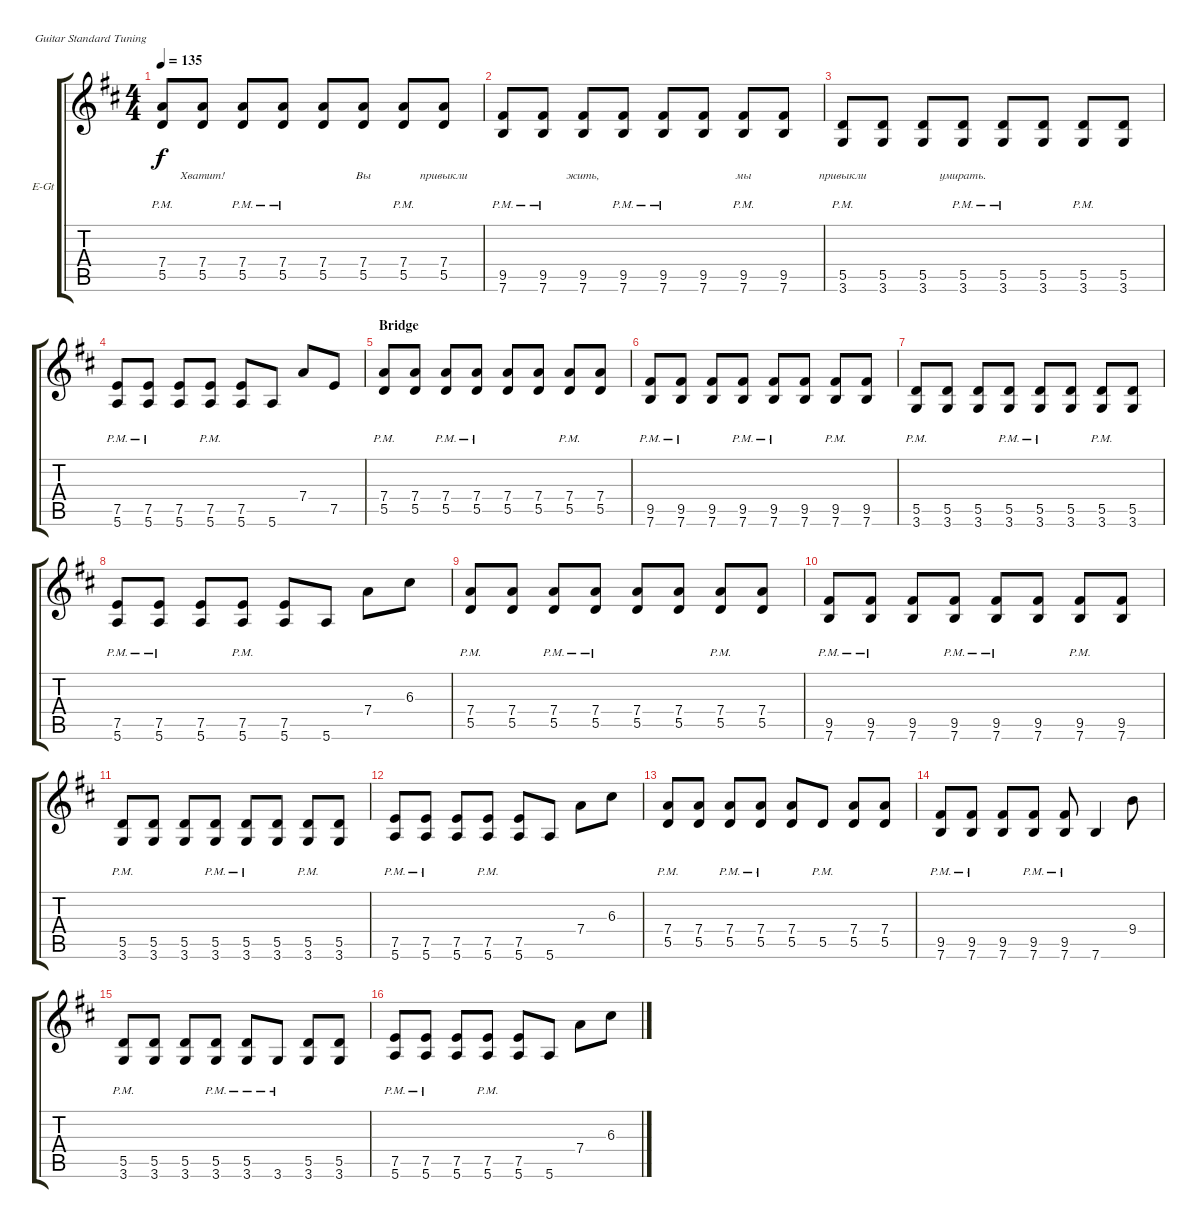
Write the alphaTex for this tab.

\defaultSystemsLayout 4
\bracketExtendMode groupsimilarinstruments
\firstSystemTrackNameOrientation horizontal
\otherSystemsTrackNameOrientation horizontal
\track ("Electric Guitar" "E-Gt") {instrument distortionguitar}
\staff {score tabs}
\tuning (E4 B3 G3 D3 A2 E2)
\ts (4 4)
\tempo 135
\clef g2
\scale
0.960908
\ks d
(5.5{pm} 7.4).8{lyrics (0 "") lyrics (1 "") lyrics (2 "") lyrics (3 "") lyrics (4 "") dy f} (5.5 7.4).8{lyrics (0 "Хватит!") lyrics (1 "") lyrics (2 "") lyrics (3 "") lyrics (4 "")} (5.5{pm} 7.4).8{lyrics (0 "") lyrics (1 "") lyrics (2 "") lyrics (3 "") lyrics (4 "")} (5.5{pm} 7.4).8{lyrics (0 "") lyrics (1 "") lyrics (2 "") lyrics (3 "") lyrics (4 "")} (5.5 7.4).8{lyrics (0 "") lyrics (1 "") lyrics (2 "") lyrics (3 "") lyrics (4 "")} (5.5 7.4).8{lyrics (0 "Вы") lyrics (1 "") lyrics (2 "") lyrics (3 "") lyrics (4 "")} (5.5{pm} 7.4).8{lyrics (0 "") lyrics (1 "") lyrics (2 "") lyrics (3 "") lyrics (4 "")} (5.5 7.4).8{lyrics (0 "привыкли") lyrics (1 "") lyrics (2 "") lyrics (3 "") lyrics (4 "")} |
\scale
1.07818 (7.6{pm} 9.5).8{lyrics (0 "") lyrics (1 "") lyrics (2 "") lyrics (3 "") lyrics (4 "")} (7.6{pm} 9.5).8{lyrics (0 "") lyrics (1 "") lyrics (2 "") lyrics (3 "") lyrics (4 "")} (7.6 9.5).8{lyrics (0 "жить,") lyrics (1 "") lyrics (2 "") lyrics (3 "") lyrics (4 "")} (7.6{pm} 9.5).8{lyrics (0 "") lyrics (1 "") lyrics (2 "") lyrics (3 "") lyrics (4 "")} (7.6{pm} 9.5).8{lyrics (0 "") lyrics (1 "") lyrics (2 "") lyrics (3 "") lyrics (4 "")} (7.6 9.5).8{lyrics (0 "") lyrics (1 "") lyrics (2 "") lyrics (3 "") lyrics (4 "")} (7.6{pm} 9.5).8{lyrics (0 "мы") lyrics (1 "") lyrics (2 "") lyrics (3 "") lyrics (4 "")} (7.6 9.5).8{lyrics (0 "") lyrics (1 "") lyrics (2 "") lyrics (3 "") lyrics (4 "")} |
\scale
0.960908 (3.6{pm} 5.5).8{lyrics (0 "привыкли") lyrics (1 "") lyrics (2 "") lyrics (3 "") lyrics (4 "")} (3.6 5.5).8{lyrics (0 "") lyrics (1 "") lyrics (2 "") lyrics (3 "") lyrics (4 "")} (3.6 5.5).8{lyrics (0 "") lyrics (1 "") lyrics (2 "") lyrics (3 "") lyrics (4 "")} (3.6{pm} 5.5).8{lyrics (0 "умирать.") lyrics (1 "") lyrics (2 "") lyrics (3 "") lyrics (4 "")} (3.6{pm} 5.5).8{lyrics (0 "") lyrics (1 "") lyrics (2 "") lyrics (3 "") lyrics (4 "")} (3.6 5.5).8{lyrics (0 "") lyrics (1 "") lyrics (2 "") lyrics (3 "") lyrics (4 "")} (3.6{pm} 5.5).8{lyrics (0 "") lyrics (1 "") lyrics (2 "") lyrics (3 "") lyrics (4 "")} (3.6 5.5).8{lyrics (0 "") lyrics (1 "") lyrics (2 "") lyrics (3 "") lyrics (4 "")} |
\scale
0.960908 (5.6{pm} 7.5).8{lyrics (0 "") lyrics (1 "") lyrics (2 "") lyrics (3 "") lyrics (4 "")} (5.6{pm} 7.5).8{lyrics (0 "") lyrics (1 "") lyrics (2 "") lyrics (3 "") lyrics (4 "")} (5.6 7.5).8{lyrics (0 "") lyrics (1 "") lyrics (2 "") lyrics (3 "") lyrics (4 "")} (5.6{pm} 7.5).8{lyrics (0 "") lyrics (1 "") lyrics (2 "") lyrics (3 "") lyrics (4 "")} (5.6 7.5).8{lyrics (0 "") lyrics (1 "") lyrics (2 "") lyrics (3 "") lyrics (4 "")} 5.6.8{lyrics (0 "") lyrics (1 "") lyrics (2 "") lyrics (3 "") lyrics (4 "")} 7.4.8{lyrics (0 "") lyrics (1 "") lyrics (2 "") lyrics (3 "") lyrics (4 "")} 7.5.8{lyrics (0 "") lyrics (1 "") lyrics (2 "") lyrics (3 "") lyrics (4 "")} |
\section ("" "Bridge")
\scale
1.07818 (5.5{pm} 7.4).8{lyrics (0 "") lyrics (1 "") lyrics (2 "") lyrics (3 "") lyrics (4 "")} (5.5 7.4).8{lyrics (0 "") lyrics (1 "") lyrics (2 "") lyrics (3 "") lyrics (4 "")} (5.5{pm} 7.4).8{lyrics (0 "") lyrics (1 "") lyrics (2 "") lyrics (3 "") lyrics (4 "")} (5.5{pm} 7.4).8{lyrics (0 "") lyrics (1 "") lyrics (2 "") lyrics (3 "") lyrics (4 "")} (5.5 7.4).8{lyrics (0 "") lyrics (1 "") lyrics (2 "") lyrics (3 "") lyrics (4 "")} (5.5 7.4).8{lyrics (0 "") lyrics (1 "") lyrics (2 "") lyrics (3 "") lyrics (4 "")} (5.5{pm} 7.4).8{lyrics (0 "") lyrics (1 "") lyrics (2 "") lyrics (3 "") lyrics (4 "")} (5.5 7.4).8{lyrics (0 "") lyrics (1 "") lyrics (2 "") lyrics (3 "") lyrics (4 "")} |
\scale
0.960908 (7.6{pm} 9.5).8{lyrics (0 "") lyrics (1 "") lyrics (2 "") lyrics (3 "") lyrics (4 "")} (7.6{pm} 9.5).8{lyrics (0 "") lyrics (1 "") lyrics (2 "") lyrics (3 "") lyrics (4 "")} (7.6 9.5).8{lyrics (0 "") lyrics (1 "") lyrics (2 "") lyrics (3 "") lyrics (4 "")} (7.6{pm} 9.5).8{lyrics (0 "") lyrics (1 "") lyrics (2 "") lyrics (3 "") lyrics (4 "")} (7.6{pm} 9.5).8{lyrics (0 "") lyrics (1 "") lyrics (2 "") lyrics (3 "") lyrics (4 "")} (7.6 9.5).8{lyrics (0 "") lyrics (1 "") lyrics (2 "") lyrics (3 "") lyrics (4 "")} (7.6{pm} 9.5).8{lyrics (0 "") lyrics (1 "") lyrics (2 "") lyrics (3 "") lyrics (4 "")} (7.6 9.5).8{lyrics (0 "") lyrics (1 "") lyrics (2 "") lyrics (3 "") lyrics (4 "")} |
\scale
0.960908 (3.6{pm} 5.5).8{lyrics (0 "") lyrics (1 "") lyrics (2 "") lyrics (3 "") lyrics (4 "")} (3.6 5.5).8{lyrics (0 "") lyrics (1 "") lyrics (2 "") lyrics (3 "") lyrics (4 "")} (3.6 5.5).8{lyrics (0 "") lyrics (1 "") lyrics (2 "") lyrics (3 "") lyrics (4 "")} (3.6{pm} 5.5).8{lyrics (0 "") lyrics (1 "") lyrics (2 "") lyrics (3 "") lyrics (4 "")} (3.6{pm} 5.5).8{lyrics (0 "") lyrics (1 "") lyrics (2 "") lyrics (3 "") lyrics (4 "")} (3.6 5.5).8{lyrics (0 "") lyrics (1 "") lyrics (2 "") lyrics (3 "") lyrics (4 "")} (3.6{pm} 5.5).8{lyrics (0 "") lyrics (1 "") lyrics (2 "") lyrics (3 "") lyrics (4 "")} (3.6 5.5).8{lyrics (0 "") lyrics (1 "") lyrics (2 "") lyrics (3 "") lyrics (4 "")} |
\scale
1.07818 (5.6{pm} 7.5).8{lyrics (0 "") lyrics (1 "") lyrics (2 "") lyrics (3 "") lyrics (4 "")} (5.6{pm} 7.5).8{lyrics (0 "") lyrics (1 "") lyrics (2 "") lyrics (3 "") lyrics (4 "")} (5.6 7.5).8{lyrics (0 "") lyrics (1 "") lyrics (2 "") lyrics (3 "") lyrics (4 "")} (5.6{pm} 7.5).8{lyrics (0 "") lyrics (1 "") lyrics (2 "") lyrics (3 "") lyrics (4 "")} (5.6 7.5).8{lyrics (0 "") lyrics (1 "") lyrics (2 "") lyrics (3 "") lyrics (4 "")} 5.6.8{lyrics (0 "") lyrics (1 "") lyrics (2 "") lyrics (3 "") lyrics (4 "")} 7.4.8{lyrics (0 "") lyrics (1 "") lyrics (2 "") lyrics (3 "") lyrics (4 "")} 6.3.8{lyrics (0 "") lyrics (1 "") lyrics (2 "") lyrics (3 "") lyrics (4 "")} |
\scale
0.960908 (5.5{pm} 7.4).8{lyrics (0 "") lyrics (1 "") lyrics (2 "") lyrics (3 "") lyrics (4 "")} (5.5 7.4).8{lyrics (0 "") lyrics (1 "") lyrics (2 "") lyrics (3 "") lyrics (4 "")} (5.5{pm} 7.4).8{lyrics (0 "") lyrics (1 "") lyrics (2 "") lyrics (3 "") lyrics (4 "")} (5.5{pm} 7.4).8{lyrics (0 "") lyrics (1 "") lyrics (2 "") lyrics (3 "") lyrics (4 "")} (5.5 7.4).8{lyrics (0 "") lyrics (1 "") lyrics (2 "") lyrics (3 "") lyrics (4 "")} (5.5 7.4).8{lyrics (0 "") lyrics (1 "") lyrics (2 "") lyrics (3 "") lyrics (4 "")} (5.5{pm} 7.4).8{lyrics (0 "") lyrics (1 "") lyrics (2 "") lyrics (3 "") lyrics (4 "")} (5.5 7.4).8{lyrics (0 "") lyrics (1 "") lyrics (2 "") lyrics (3 "") lyrics (4 "")} |
\scale
0.960908 (7.6{pm} 9.5).8{lyrics (0 "") lyrics (1 "") lyrics (2 "") lyrics (3 "") lyrics (4 "")} (7.6{pm} 9.5).8{lyrics (0 "") lyrics (1 "") lyrics (2 "") lyrics (3 "") lyrics (4 "")} (7.6 9.5).8{lyrics (0 "") lyrics (1 "") lyrics (2 "") lyrics (3 "") lyrics (4 "")} (7.6{pm} 9.5).8{lyrics (0 "") lyrics (1 "") lyrics (2 "") lyrics (3 "") lyrics (4 "")} (7.6{pm} 9.5).8{lyrics (0 "") lyrics (1 "") lyrics (2 "") lyrics (3 "") lyrics (4 "")} (7.6 9.5).8{lyrics (0 "") lyrics (1 "") lyrics (2 "") lyrics (3 "") lyrics (4 "")} (7.6{pm} 9.5).8{lyrics (0 "") lyrics (1 "") lyrics (2 "") lyrics (3 "") lyrics (4 "")} (7.6 9.5).8{lyrics (0 "") lyrics (1 "") lyrics (2 "") lyrics (3 "") lyrics (4 "")} |
\scale
1.07818 (3.6{pm} 5.5).8{lyrics (0 "") lyrics (1 "") lyrics (2 "") lyrics (3 "") lyrics (4 "")} (3.6 5.5).8{lyrics (0 "") lyrics (1 "") lyrics (2 "") lyrics (3 "") lyrics (4 "")} (3.6 5.5).8{lyrics (0 "") lyrics (1 "") lyrics (2 "") lyrics (3 "") lyrics (4 "")} (3.6{pm} 5.5).8{lyrics (0 "") lyrics (1 "") lyrics (2 "") lyrics (3 "") lyrics (4 "")} (3.6{pm} 5.5).8{lyrics (0 "") lyrics (1 "") lyrics (2 "") lyrics (3 "") lyrics (4 "")} (3.6 5.5).8{lyrics (0 "") lyrics (1 "") lyrics (2 "") lyrics (3 "") lyrics (4 "")} (3.6{pm} 5.5).8{lyrics (0 "") lyrics (1 "") lyrics (2 "") lyrics (3 "") lyrics (4 "")} (3.6 5.5).8{lyrics (0 "") lyrics (1 "") lyrics (2 "") lyrics (3 "") lyrics (4 "")} |
\scale
0.960908 (5.6{pm} 7.5).8{lyrics (0 "") lyrics (1 "") lyrics (2 "") lyrics (3 "") lyrics (4 "")} (5.6{pm} 7.5).8{lyrics (0 "") lyrics (1 "") lyrics (2 "") lyrics (3 "") lyrics (4 "")} (5.6 7.5).8{lyrics (0 "") lyrics (1 "") lyrics (2 "") lyrics (3 "") lyrics (4 "")} (5.6{pm} 7.5).8{lyrics (0 "") lyrics (1 "") lyrics (2 "") lyrics (3 "") lyrics (4 "")} (5.6 7.5).8{lyrics (0 "") lyrics (1 "") lyrics (2 "") lyrics (3 "") lyrics (4 "")} 5.6.8{lyrics (0 "") lyrics (1 "") lyrics (2 "") lyrics (3 "") lyrics (4 "")} 7.4.8{lyrics (0 "") lyrics (1 "") lyrics (2 "") lyrics (3 "") lyrics (4 "")} 6.3.8{lyrics (0 "") lyrics (1 "") lyrics (2 "") lyrics (3 "") lyrics (4 "")} |
\scale
0.960908 (5.5{pm} 7.4).8{lyrics (0 "") lyrics (1 "") lyrics (2 "") lyrics (3 "") lyrics (4 "")} (5.5 7.4).8{lyrics (0 "") lyrics (1 "") lyrics (2 "") lyrics (3 "") lyrics (4 "")} (5.5{pm} 7.4).8{lyrics (0 "") lyrics (1 "") lyrics (2 "") lyrics (3 "") lyrics (4 "")} (5.5{pm} 7.4).8{lyrics (0 "") lyrics (1 "") lyrics (2 "") lyrics (3 "") lyrics (4 "")} (5.5 7.4).8{lyrics (0 "") lyrics (1 "") lyrics (2 "") lyrics (3 "") lyrics (4 "")} 5.5{pm}.8{lyrics (0 "") lyrics (1 "") lyrics (2 "") lyrics (3 "") lyrics (4 "")} (5.5 7.4).8{lyrics (0 "") lyrics (1 "") lyrics (2 "") lyrics (3 "") lyrics (4 "")} (5.5 7.4).8{lyrics (0 "") lyrics (1 "") lyrics (2 "") lyrics (3 "") lyrics (4 "")} |
\scale
1.07818 (7.6{pm} 9.5).8{lyrics (0 "") lyrics (1 "") lyrics (2 "") lyrics (3 "") lyrics (4 "")} (7.6{pm} 9.5).8{lyrics (0 "") lyrics (1 "") lyrics (2 "") lyrics (3 "") lyrics (4 "")} (7.6 9.5).8{lyrics (0 "") lyrics (1 "") lyrics (2 "") lyrics (3 "") lyrics (4 "")} (7.6{pm} 9.5).8{lyrics (0 "") lyrics (1 "") lyrics (2 "") lyrics (3 "") lyrics (4 "")} (7.6{pm} 9.5).8{lyrics (0 "") lyrics (1 "") lyrics (2 "") lyrics (3 "") lyrics (4 "")} 7.6.4{lyrics (0 "") lyrics (1 "") lyrics (2 "") lyrics (3 "") lyrics (4 "")} 9.4.8{lyrics (0 "") lyrics (1 "") lyrics (2 "") lyrics (3 "") lyrics (4 "")} |
\scale
0.960908 (3.6{pm} 5.5).8{lyrics (0 "") lyrics (1 "") lyrics (2 "") lyrics (3 "") lyrics (4 "")} (3.6 5.5).8{lyrics (0 "") lyrics (1 "") lyrics (2 "") lyrics (3 "") lyrics (4 "")} (3.6 5.5).8{lyrics (0 "") lyrics (1 "") lyrics (2 "") lyrics (3 "") lyrics (4 "")} (3.6{pm} 5.5).8{lyrics (0 "") lyrics (1 "") lyrics (2 "") lyrics (3 "") lyrics (4 "")} (3.6{pm} 5.5).8{lyrics (0 "") lyrics (1 "") lyrics (2 "") lyrics (3 "") lyrics (4 "")} 3.6{pm}.8{lyrics (0 "") lyrics (1 "") lyrics (2 "") lyrics (3 "") lyrics (4 "")} (3.6 5.5).8{lyrics (0 "") lyrics (1 "") lyrics (2 "") lyrics (3 "") lyrics (4 "")} (3.6 5.5).8{lyrics (0 "") lyrics (1 "") lyrics (2 "") lyrics (3 "") lyrics (4 "")} |
\scale
0.960908 (5.6{pm} 7.5).8{lyrics (0 "") lyrics (1 "") lyrics (2 "") lyrics (3 "") lyrics (4 "")} (5.6{pm} 7.5).8{lyrics (0 "") lyrics (1 "") lyrics (2 "") lyrics (3 "") lyrics (4 "")} (5.6 7.5).8{lyrics (0 "") lyrics (1 "") lyrics (2 "") lyrics (3 "") lyrics (4 "")} (5.6{pm} 7.5).8{lyrics (0 "") lyrics (1 "") lyrics (2 "") lyrics (3 "") lyrics (4 "")} (5.6 7.5).8{lyrics (0 "") lyrics (1 "") lyrics (2 "") lyrics (3 "") lyrics (4 "")} 5.6.8{lyrics (0 "") lyrics (1 "") lyrics (2 "") lyrics (3 "") lyrics (4 "")} 7.4.8{lyrics (0 "") lyrics (1 "") lyrics (2 "") lyrics (3 "") lyrics (4 "")} 6.3.8{lyrics (0 "") lyrics (1 "") lyrics (2 "") lyrics (3 "") lyrics (4 "")}
